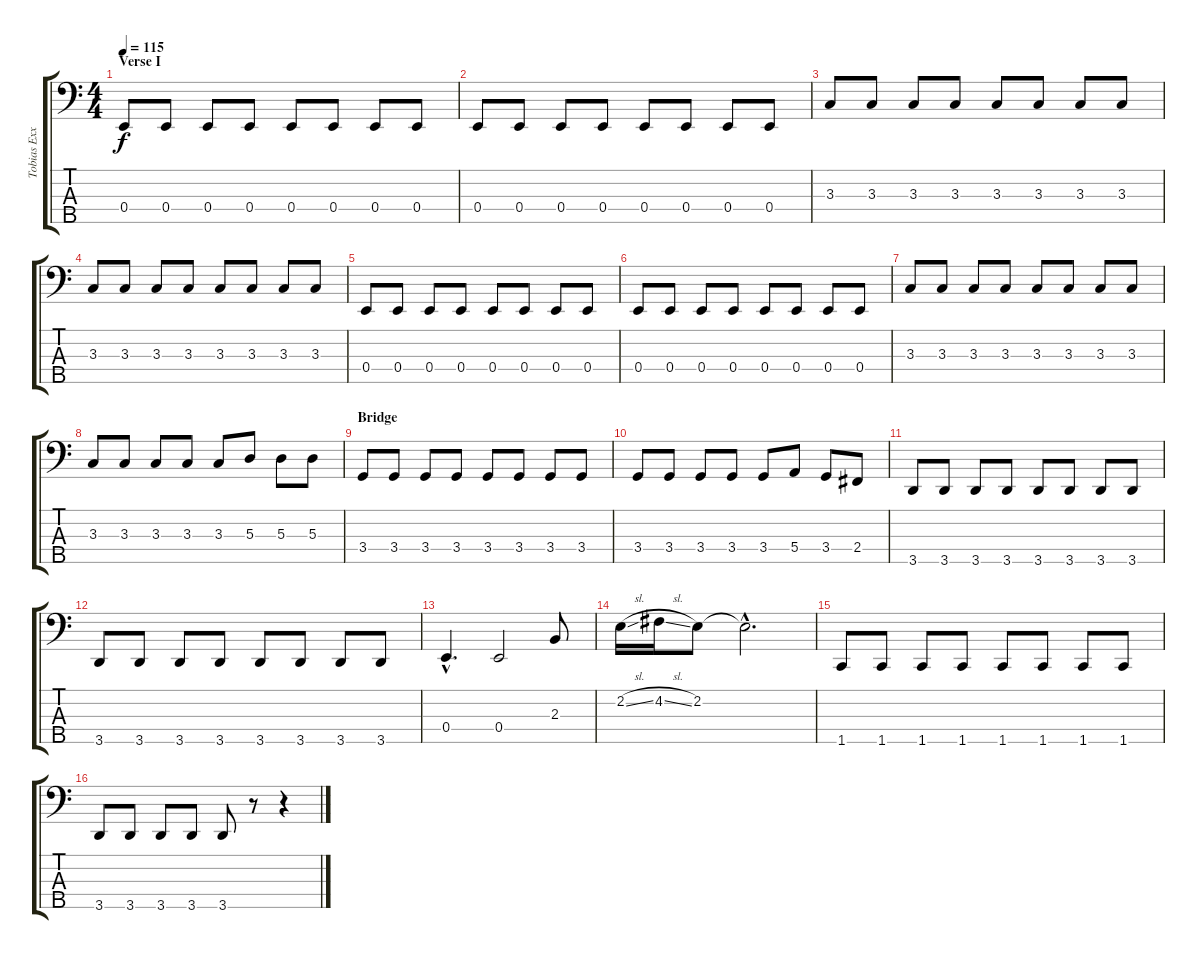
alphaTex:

\track ("Tobias Exxel" "Tobias Exx") {instrument electricbasspick}
\staff {score tabs}
\tuning (G2 D2 A1 E1 B0) {hide}
\ts (4 4)
\section ("" "Verse I")
\tempo 115
\clef f4
\ks c
0.4.8{dy f} 0.4.8 0.4.8 0.4.8 0.4.8 0.4.8 0.4.8 0.4.8 |
0.4.8 0.4.8 0.4.8 0.4.8 0.4.8 0.4.8 0.4.8 0.4.8 |
3.3.8 3.3.8 3.3.8 3.3.8 3.3.8 3.3.8 3.3.8 3.3.8 |
3.3.8 3.3.8 3.3.8 3.3.8 3.3.8 3.3.8 3.3.8 3.3.8 |
0.4.8 0.4.8 0.4.8 0.4.8 0.4.8 0.4.8 0.4.8 0.4.8 |
0.4.8 0.4.8 0.4.8 0.4.8 0.4.8 0.4.8 0.4.8 0.4.8 |
3.3.8 3.3.8 3.3.8 3.3.8 3.3.8 3.3.8 3.3.8 3.3.8 |
3.3.8 3.3.8 3.3.8 3.3.8 3.3.8 5.3.8 5.3.8 5.3.8 |
\section ("" "Bridge")
3.4.8 3.4.8 3.4.8 3.4.8 3.4.8 3.4.8 3.4.8 3.4.8 |
3.4.8 3.4.8 3.4.8 3.4.8 3.4.8 5.4.8 3.4.8 2.4.8 |
3.5.8 3.5.8 3.5.8 3.5.8 3.5.8 3.5.8 3.5.8 3.5.8 |
3.5.8 3.5.8 3.5.8 3.5.8 3.5.8 3.5.8 3.5.8 3.5.8 |
0.4{hac}.4{d} 0.4.2 2.3.8 |
2.2{sl}.16 4.2{sl}.16 2.2.8 2.2{hac t}.2{d} |
1.5.8 1.5.8 1.5.8 1.5.8 1.5.8 1.5.8 1.5.8 1.5.8 |
3.5.8 3.5.8 3.5.8 3.5.8 3.5.8 r.8 r.4
